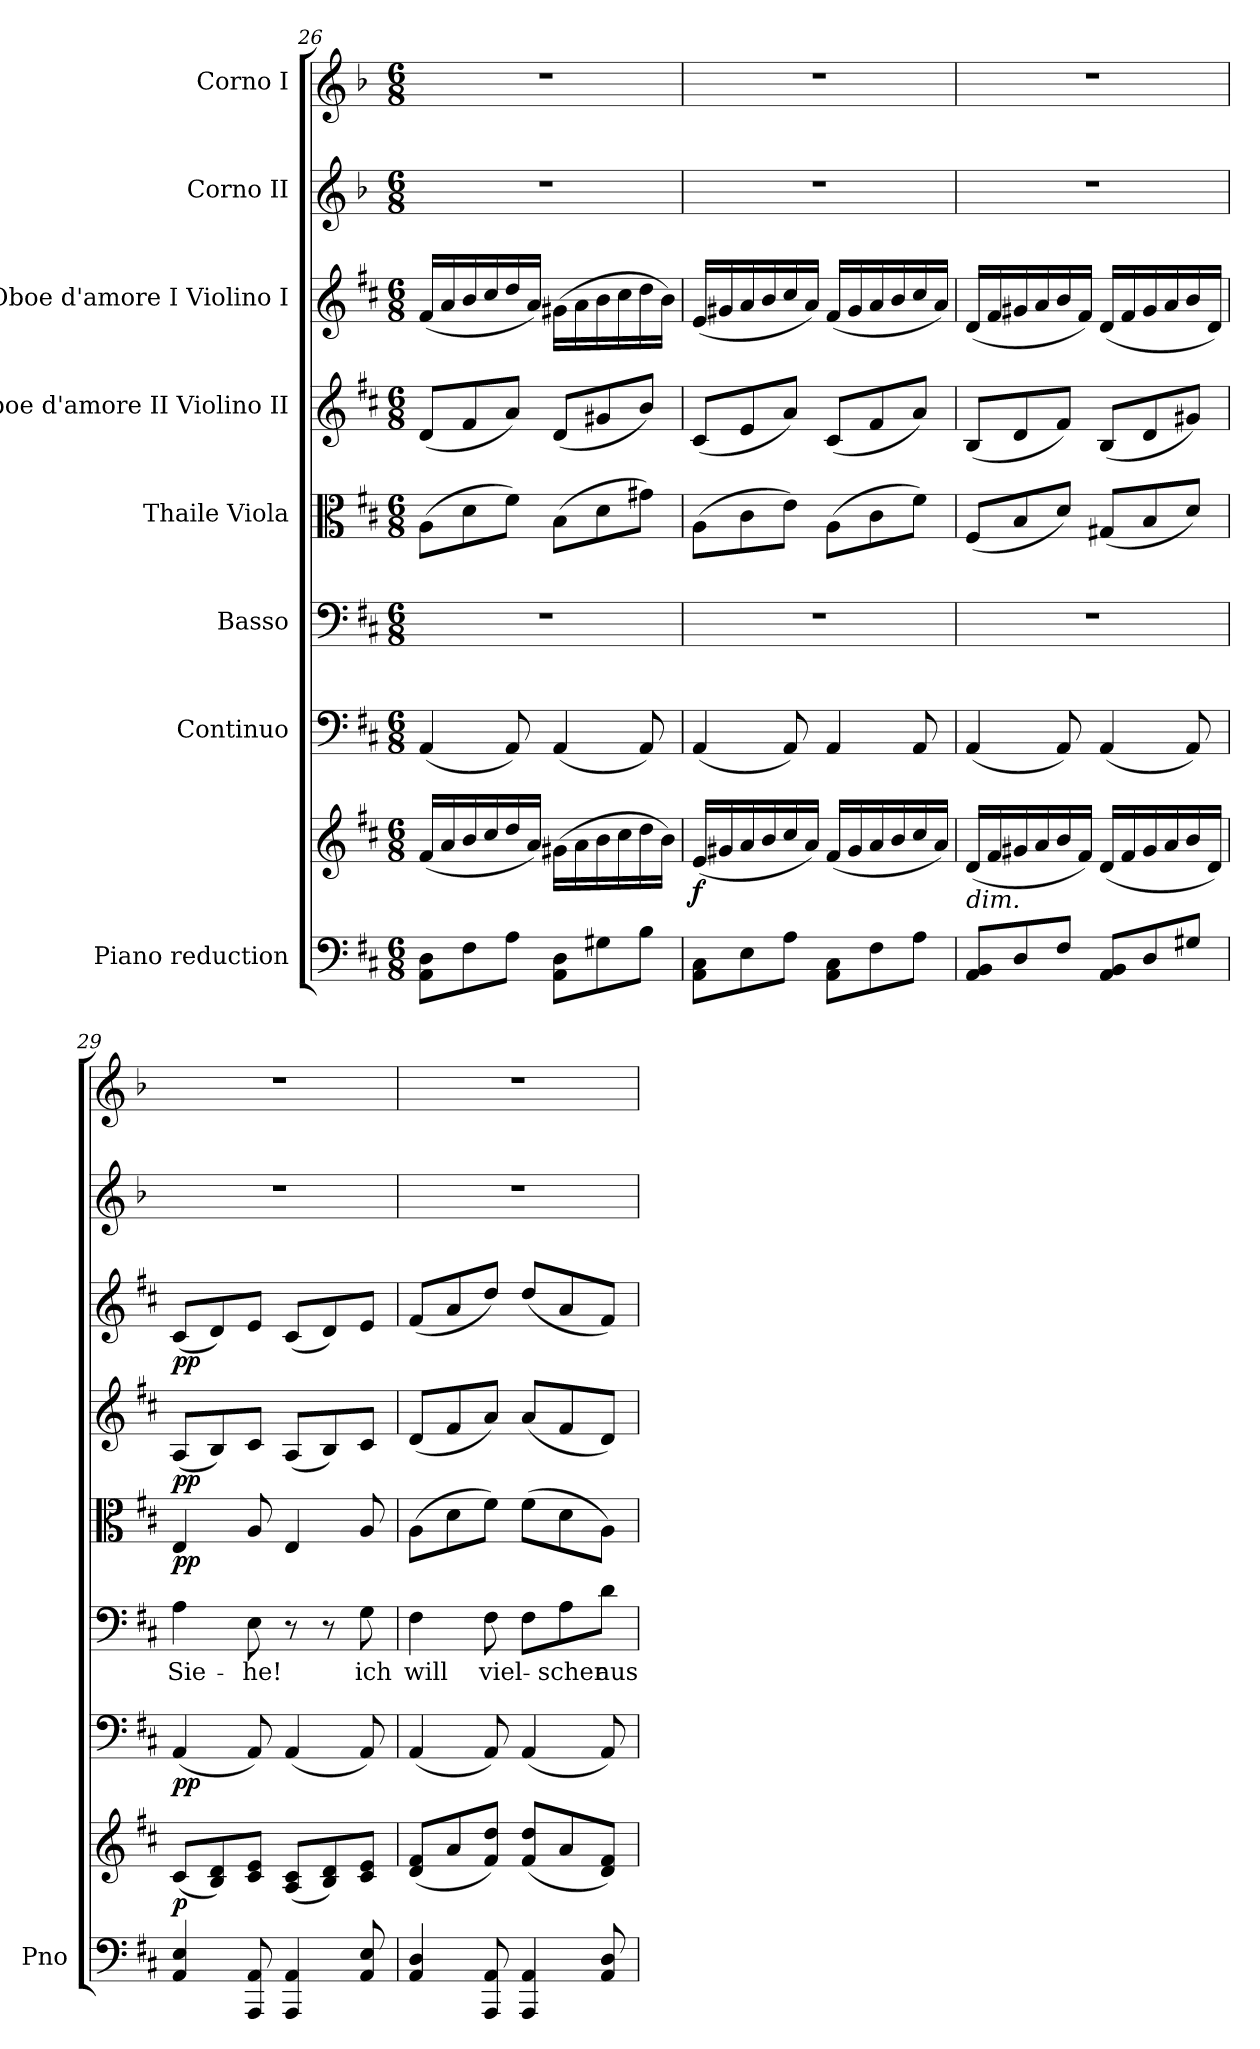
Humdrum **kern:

**kern	**kern	**dynam	**kern	**dynam	**kern	**text	**kern	**dynam	**kern	**dynam	**kern	**dynam	**kern	**kern
*part8	*part8	*part8	*part7	*part7	*part6	*part6	*part5	*part5	*part4	*part4	*part3	*part3	*part2	*part1
*staff9	*staff8	*staff8/9	*staff7	*staff7	*staff6	*staff6	*staff5	*staff5	*staff4	*staff4	*staff3	*staff3	*staff2	*staff1
*I"Piano reduction	*	*	*I"Continuo	*	*I"Basso	*	*I"Thaile Viola	*	*I"Oboe d'amore II Violino II	*	*I"Oboe d'amore I Violino I	*	*I"Corno II	*I"Corno I
*I'Pno	*	*	*	*	*	*	*	*	*	*	*	*	*	*
*clefF4	*clefG2	*	*clefF4	*	*clefF4	*	*clefC3	*	*clefG2	*	*clefG2	*	*clefG2	*clefG2
*	*	*	*	*	*	*	*	*	*	*	*	*	*ITrd3c5	*ITrd3c5
*k[f#c#]	*k[f#c#]	*	*k[f#c#]	*	*k[f#c#]	*	*k[f#c#]	*	*k[f#c#]	*	*k[f#c#]	*	*k[]	*k[]
*M6/8	*M6/8	*	*M6/8	*	*M6/8	*	*M6/8	*	*M6/8	*	*M6/8	*	*M6/8	*M6/8
=26	=26	=26	=26	=26	=26	=26	=26	=26	=26	=26	=26	=26	=26	=26
8AA\ 8D\L	(16f#/LL	.	(4AA/	.	2.r	.	(8A\L	.	(8d/L	.	(16f#/LL	.	2.r	2.r
.	16a/	.	.	.	.	.	.	.	.	.	16a/	.	.	.
8F#\	16b/	.	.	.	.	.	8d\	.	8f#/	.	16b/	.	.	.
.	16cc#/	.	.	.	.	.	.	.	.	.	16cc#/	.	.	.
8A\J	16dd/	.	8AA/)	.	.	.	8f#\J)	.	8a/J)	.	16dd/	.	.	.
.	16a/JJ)	.	.	.	.	.	.	.	.	.	16a/JJ)	.	.	.
8AA\ 8D\L	(16g#X\LL	.	(4AA/	.	.	.	(8B\L	.	(8d/L	.	(16g#X\LL	.	.	.
.	16a\	.	.	.	.	.	.	.	.	.	16a\	.	.	.
8G#X\	16b\	.	.	.	.	.	8d\	.	8g#X/	.	16b\	.	.	.
.	16cc#\	.	.	.	.	.	.	.	.	.	16cc#\	.	.	.
8B\J	16dd\	.	8AA/)	.	.	.	8g#X\J)	.	8b/J)	.	16dd\	.	.	.
.	16b\JJ)	.	.	.	.	.	.	.	.	.	16b\JJ)	.	.	.
=27	=27	=27	=27	=27	=27	=27	=27	=27	=27	=27	=27	=27	=27	=27
!	!	!LO:DY:b	!	!	!	!	!	!	!	!	!	!	!	!
8AA\ 8C#\L	(16e/LL	f	(4AA/	.	2.r	.	(8A\L	.	(8c#/L	.	(16e/LL	.	2.r	2.r
.	16g#X/	.	.	.	.	.	.	.	.	.	16g#X/	.	.	.
8E\	16a/	.	.	.	.	.	8c#\	.	8e/	.	16a/	.	.	.
.	16b/	.	.	.	.	.	.	.	.	.	16b/	.	.	.
8A\J	16cc#/	.	8AA/)	.	.	.	8e\J)	.	8a/J)	.	16cc#/	.	.	.
.	16a/JJ)	.	.	.	.	.	.	.	.	.	16a/JJ)	.	.	.
8AA\ 8C#\L	(16f#/LL	.	4AA/	.	.	.	(8A\L	.	(8c#/L	.	(16f#/LL	.	.	.
.	16g#/	.	.	.	.	.	.	.	.	.	16g#/	.	.	.
8F#\	16a/	.	.	.	.	.	8c#\	.	8f#/	.	16a/	.	.	.
.	16b/	.	.	.	.	.	.	.	.	.	16b/	.	.	.
8A\J	16cc#/	.	8AA/	.	.	.	8f#\J)	.	8a/J)	.	16cc#/	.	.	.
.	16a/JJ)	.	.	.	.	.	.	.	.	.	16a/JJ)	.	.	.
!!LO:LB:g=z
=28	=28	=28	=28	=28	=28	=28	=28	=28	=28	=28	=28	=28	=28	=28
!	!LO:TX:b:i:t=dim.	!	!	!	!	!	!	!	!	!	!	!	!	!
8AA/ 8BB/L	(16d/LL	.	(4AA/	.	2.r	.	(8F#/L	.	(8B/L	.	(16d/LL	.	2.r	2.r
.	16f#/	.	.	.	.	.	.	.	.	.	16f#/	.	.	.
8D/	16g#X/	.	.	.	.	.	8B/	.	8d/	.	16g#X/	.	.	.
.	16a/	.	.	.	.	.	.	.	.	.	16a/	.	.	.
8F#/J	16b/	.	8AA/)	.	.	.	8d/J)	.	8f#/J)	.	16b/	.	.	.
.	16f#/JJ)	.	.	.	.	.	.	.	.	.	16f#/JJ)	.	.	.
8AA/ 8BB/L	(16d/LL	.	(4AA/	.	.	.	(8G#X/L	.	(8B/L	.	(16d/LL	.	.	.
.	16f#/	.	.	.	.	.	.	.	.	.	16f#/	.	.	.
8D/	16g#/	.	.	.	.	.	8B/	.	8d/	.	16g#/	.	.	.
.	16a/	.	.	.	.	.	.	.	.	.	16a/	.	.	.
8G#X/J	16b/	.	8AA/)	.	.	.	8d/J)	.	8g#X/J)	.	16b/	.	.	.
.	16d/JJ)	.	.	.	.	.	.	.	.	.	16d/JJ)	.	.	.
=29	=29	=29	=29	=29	=29	=29	=29	=29	=29	=29	=29	=29	=29	=29
!	!	!LO:DY:b	!	!LO:DY:b	!	!LO:LY:b	!	!LO:DY:b	!	!LO:DY:b	!	!LO:DY:b	!	!
4AA/ 4E/	(8c#/L	p	(4AA/	pp	4A\	Sie-	4E/	pp	(8A/L	pp	(8c#/L	pp	2.r	2.r
.	8B/ 8d/)	.	.	.	.	.	.	.	8B/)	.	8d/)	.	.	.
!	!	!	!	!	!	!LO:LY:b	!	!	!	!	!	!	!	!
8AAA/ 8AA/	8c#/ 8e/J	.	8AA/)	.	8E\	-he!	8A/	.	8c#/J	.	8e/J	.	.	.
4AAA/ 4AA/	(8A/ 8c#/L	.	(4AA/	.	8r	.	4E/	.	(8A/L	.	(8c#/L	.	.	.
.	8B/ 8d/)	.	.	.	8r	.	.	.	8B/)	.	8d/)	.	.	.
!	!	!	!	!	!	!LO:LY:b	!	!	!	!	!	!	!	!
8AA/ 8E/	8c#/ 8e/J	.	8AA/)	.	8G\	ich	8A/	.	8c#/J	.	8e/J	.	.	.
=30	=30	=30	=30	=30	=30	=30	=30	=30	=30	=30	=30	=30	=30	=30
!	!	!	!	!	!	!LO:LY:b	!	!	!	!	!	!	!	!
4AA/ 4D/	(8d/ 8f#/L	.	(4AA/	.	4F#\	will	(8A\L	.	(8d/L	.	(8f#/L	.	2.r	2.r
.	8a/	.	.	.	.	.	8d\	.	8f#/	.	8a/	.	.	.
!	!	!	!	!	!	!LO:LY:b	!	!	!	!	!	!	!	!
8AAA/ 8AA/	8f#/ 8dd/J)	.	8AA/)	.	8F#\	viel-	8f#\J)	.	8a/J)	.	8dd/J)	.	.	.
4AAA/ 4AA/	(8f#/ 8dd/L	.	(4AA/	.	8F#\L	.	(8f#\L	.	(8a/L	.	(8dd/L	.	.	.
!	!	!	!	!	!	!LO:LY:b	!	!	!	!	!	!	!	!
.	8a/	.	.	.	8A\	-scher	8d\	.	8f#/	.	8a/	.	.	.
!	!	!	!	!	!	!LO:LY:b	!	!	!	!	!	!	!	!
8AA/ 8D/	8d/ 8f#/J)	.	8AA/)	.	8d\J	aus-	8A\J)	.	8d/J)	.	8f#/J)	.	.	.
=	=	=	=	=	=	=	=	=	=	=	=	=	=	=
*-	*-	*-	*-	*-	*-	*-	*-	*-	*-	*-	*-	*-	*-	*-
